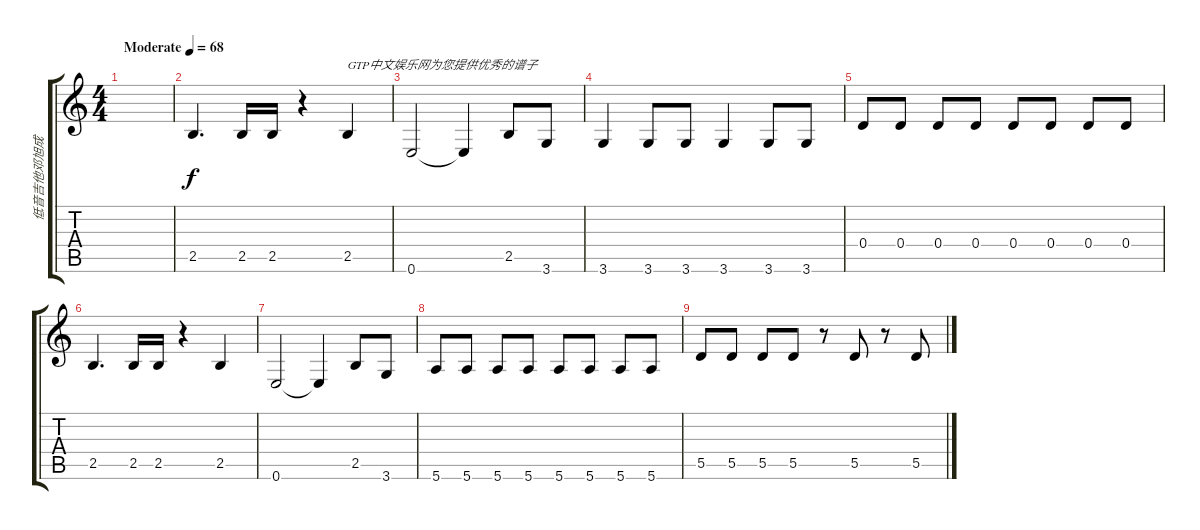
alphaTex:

\track ("低音吉他邓旭成" "低音吉他邓旭成") {instrument fretlessbass}
\staff {score tabs}
\tuning (E4 B3 G3 D3 A2 E2) {hide}
\ts (4 4)
\tempo (68 "Moderate")
\clef g2
\ks c
|
2.5.4{d} 2.5.16 2.5.16 r.4 2.5.4{txt "GTP中文娱乐网为您提供优秀的谱子"} |
0.6.2 0.6{t}.4 2.5.8 3.6.8 |
3.6.4 3.6.8 3.6.8 3.6.4 3.6.8 3.6.8 |
0.4.8 0.4.8 0.4.8 0.4.8 0.4.8 0.4.8 0.4.8 0.4.8 |
2.5.4{d} 2.5.16 2.5.16 r.4 2.5.4 |
0.6.2 0.6{t}.4 2.5.8 3.6.8 |
5.6.8 5.6.8 5.6.8 5.6.8 5.6.8 5.6.8 5.6.8 5.6.8 |
5.5.8 5.5.8 5.5.8 5.5.8 r.8 5.5.8 r.8 5.5.8
